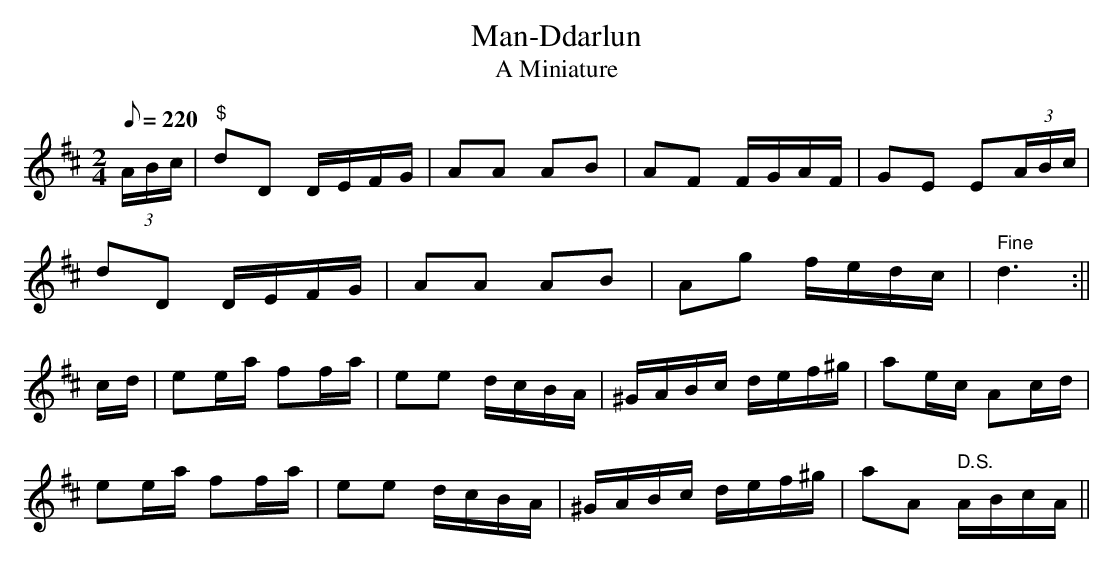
X:1
T:Man-Ddarlun
T:A Miniature
M:2/4
L:1/8
Q:220
K:D
(3A/B/c/|"$"dD D/E/F/G/|AA AB|AF F/G/A/F/|GE E(3A/B/c/|
dD D/E/F/G/|AA AB|Ag f/e/d/c/|" Fine"d3:||
c/d/|ee/a/ ff/a/|ee d/c/B/A/|^G/A/B/c/ d/e/f/^g/|ae/c/ Ac/d/|
ee/a/ ff/a/|ee d/c/B/A/|^G/A/B/c/ d/e/f/^g/|aA " D.S."A/B/c/A/||
